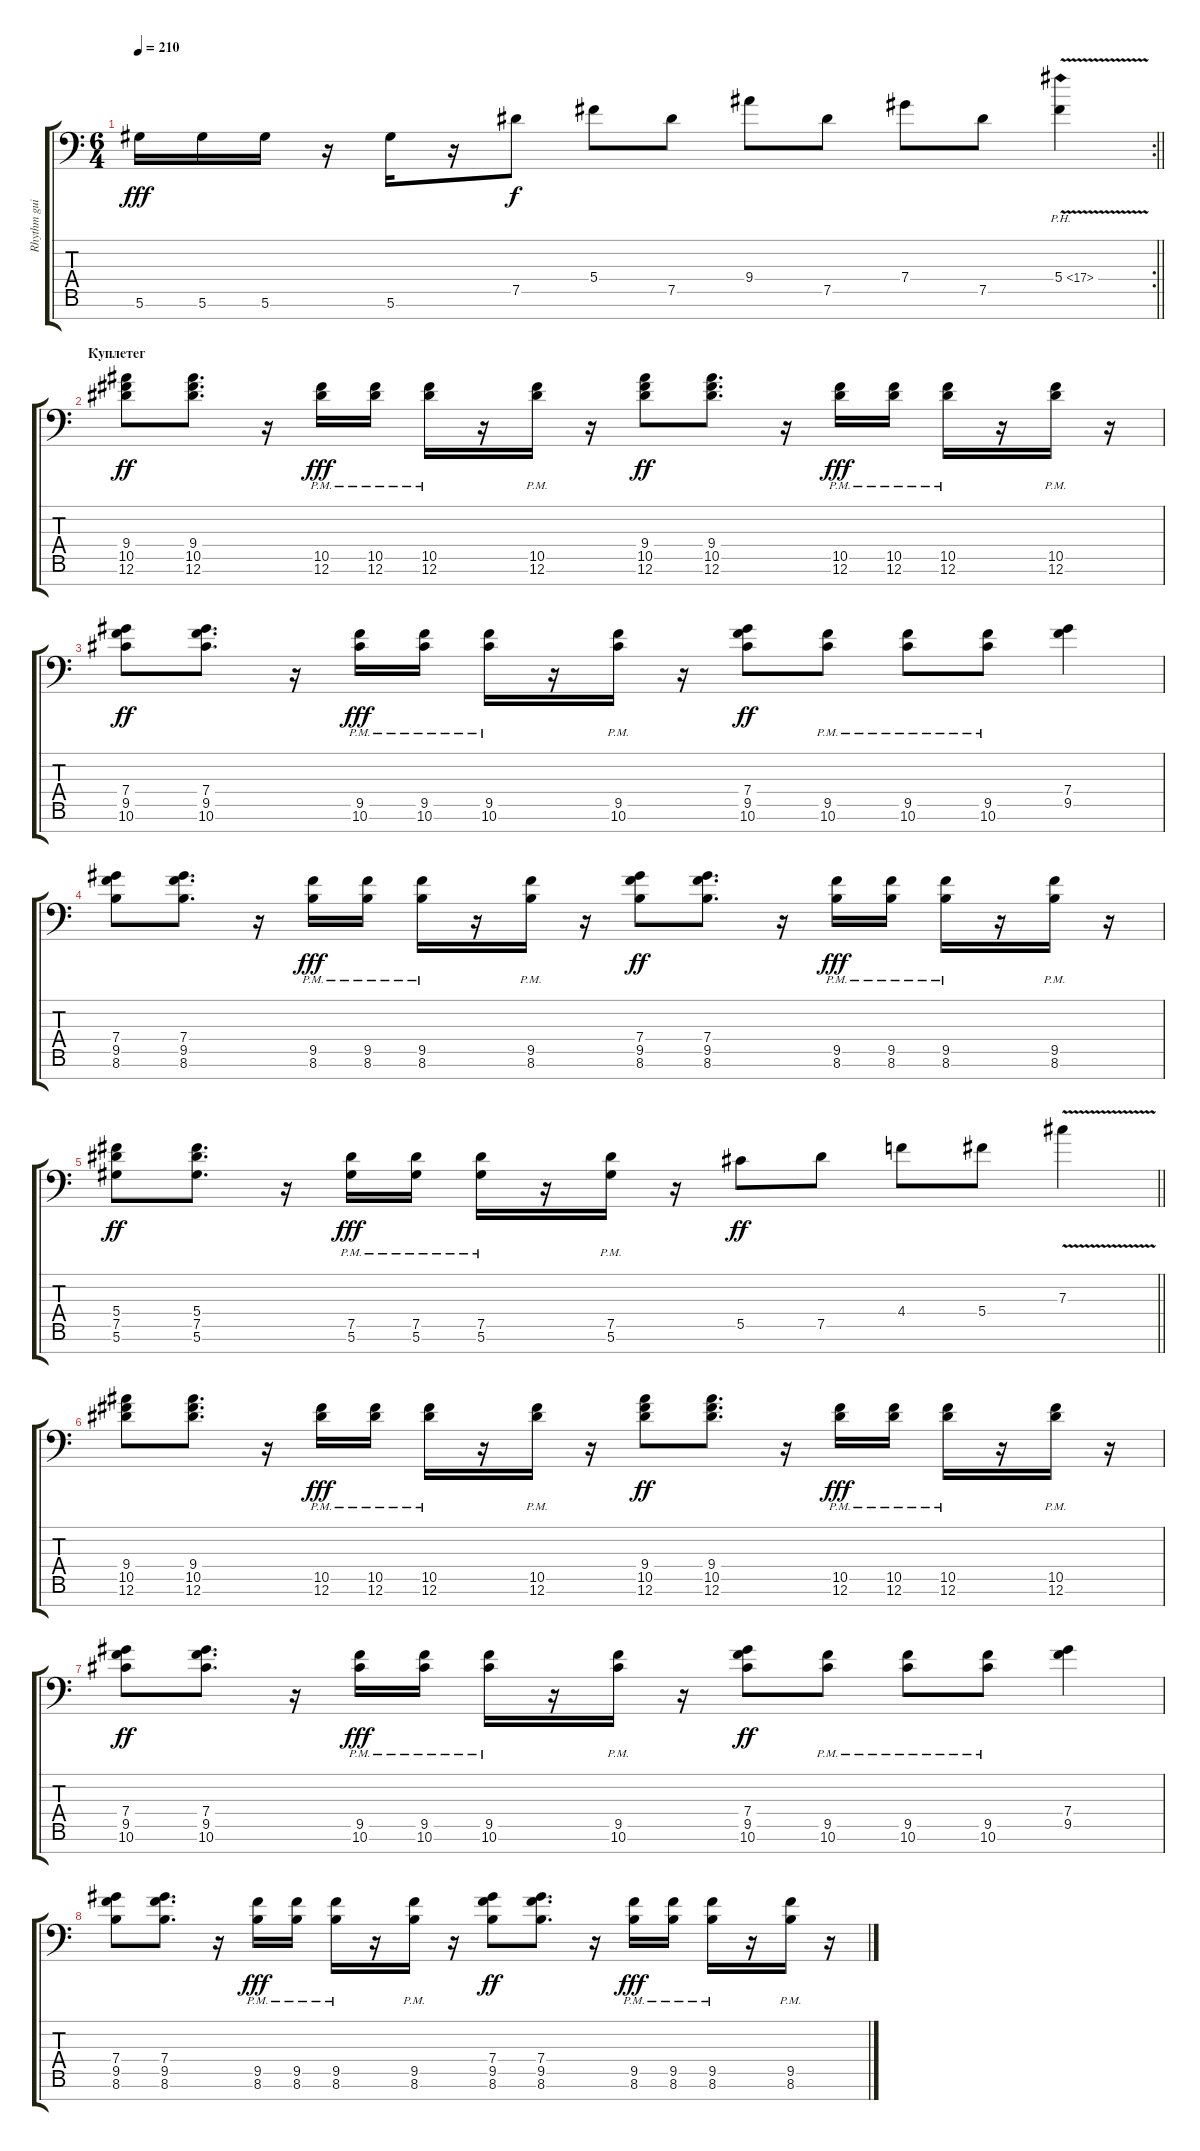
\track ("Rhythm guitar" "Rhythm gui") {instrument distortionguitar}
\staff {score tabs}
\tuning (Eb4 Bb3 Gb3 Db3 Ab2 Eb2 Ab1) {hide}
\rc 2
\ts (6 4)
\tempo 210
\clef f4
\barLineRight lightlight
\ks c
5.6.16{dy fff} 5.6.16 5.6.16 r.16 5.6.16 r.16 7.5.8{dy f} 5.4.8 7.5.8 9.4.8 7.5.8 7.4.8 7.5.8 5.4{ph 12 v}.4 |
\section ("" "Куплетег")
(9.4 10.5 12.6).8{dy ff} (9.4 10.5 12.6).8{d} r.16 (10.5{pm} 12.6{pm}).16{dy fff} (10.5{pm} 12.6{pm}).16 (10.5{pm} 12.6{pm}).16 r.16 (10.5{pm} 12.6{pm}).16 r.16 (9.4 10.5 12.6).8{dy ff} (9.4 10.5 12.6).8{d} r.16 (10.5{pm} 12.6{pm}).16{dy fff} (10.5{pm} 12.6{pm}).16 (10.5{pm} 12.6{pm}).16 r.16 (10.5{pm} 12.6{pm}).16 r.16 |
(7.4 9.5 10.6).8{dy ff} (7.4 9.5 10.6).8{d} r.16 (9.5{pm} 10.6{pm}).16{dy fff} (9.5{pm} 10.6{pm}).16 (9.5{pm} 10.6{pm}).16 r.16 (9.5{pm} 10.6{pm}).16 r.16 (7.4 9.5 10.6).8{dy ff} (9.5{pm} 10.6{pm}).8 (9.5{pm} 10.6{pm}).8 (9.5{pm} 10.6{pm}).8 (7.4 9.5).4 |
(7.4 9.5 8.6).8 (7.4 9.5 8.6).8{d} r.16 (9.5{pm} 8.6{pm}).16{dy fff} (9.5{pm} 8.6{pm}).16 (9.5{pm} 8.6{pm}).16 r.16 (9.5{pm} 8.6{pm}).16 r.16 (7.4 9.5 8.6).8{dy ff} (7.4 9.5 8.6).8{d} r.16 (9.5{pm} 8.6{pm}).16{dy fff} (9.5{pm} 8.6{pm}).16 (9.5{pm} 8.6{pm}).16 r.16 (9.5{pm} 8.6{pm}).16 r.16 |
\barLineRight lightlight
(5.4 7.5 5.6).8{dy ff} (5.4 7.5 5.6).8{d} r.16 (7.5{pm} 5.6{pm}).16{dy fff} (7.5{pm} 5.6{pm}).16 (7.5{pm} 5.6{pm}).16 r.16 (7.5{pm} 5.6{pm}).16 r.16 5.5.8{dy ff} 7.5.8 4.4.8 5.4.8 7.3{v}.4 |
\section ("" "")
(9.4 10.5 12.6).8 (9.4 10.5 12.6).8{d} r.16 (10.5{pm} 12.6{pm}).16{dy fff} (10.5{pm} 12.6{pm}).16 (10.5{pm} 12.6{pm}).16 r.16 (10.5{pm} 12.6{pm}).16 r.16 (9.4 10.5 12.6).8{dy ff} (9.4 10.5 12.6).8{d} r.16 (10.5{pm} 12.6{pm}).16{dy fff} (10.5{pm} 12.6{pm}).16 (10.5{pm} 12.6{pm}).16 r.16 (10.5{pm} 12.6{pm}).16 r.16 |
(7.4 9.5 10.6).8{dy ff} (7.4 9.5 10.6).8{d} r.16 (9.5{pm} 10.6{pm}).16{dy fff} (9.5{pm} 10.6{pm}).16 (9.5{pm} 10.6{pm}).16 r.16 (9.5{pm} 10.6{pm}).16 r.16 (7.4 9.5 10.6).8{dy ff} (9.5{pm} 10.6{pm}).8 (9.5{pm} 10.6{pm}).8 (9.5{pm} 10.6{pm}).8 (7.4 9.5).4 |
(7.4 9.5 8.6).8 (7.4 9.5 8.6).8{d} r.16 (9.5{pm} 8.6{pm}).16{dy fff} (9.5{pm} 8.6{pm}).16 (9.5{pm} 8.6{pm}).16 r.16 (9.5{pm} 8.6{pm}).16 r.16 (7.4 9.5 8.6).8{dy ff} (7.4 9.5 8.6).8{d} r.16 (9.5{pm} 8.6{pm}).16{dy fff} (9.5{pm} 8.6{pm}).16 (9.5{pm} 8.6{pm}).16 r.16 (9.5{pm} 8.6{pm}).16 r.16
